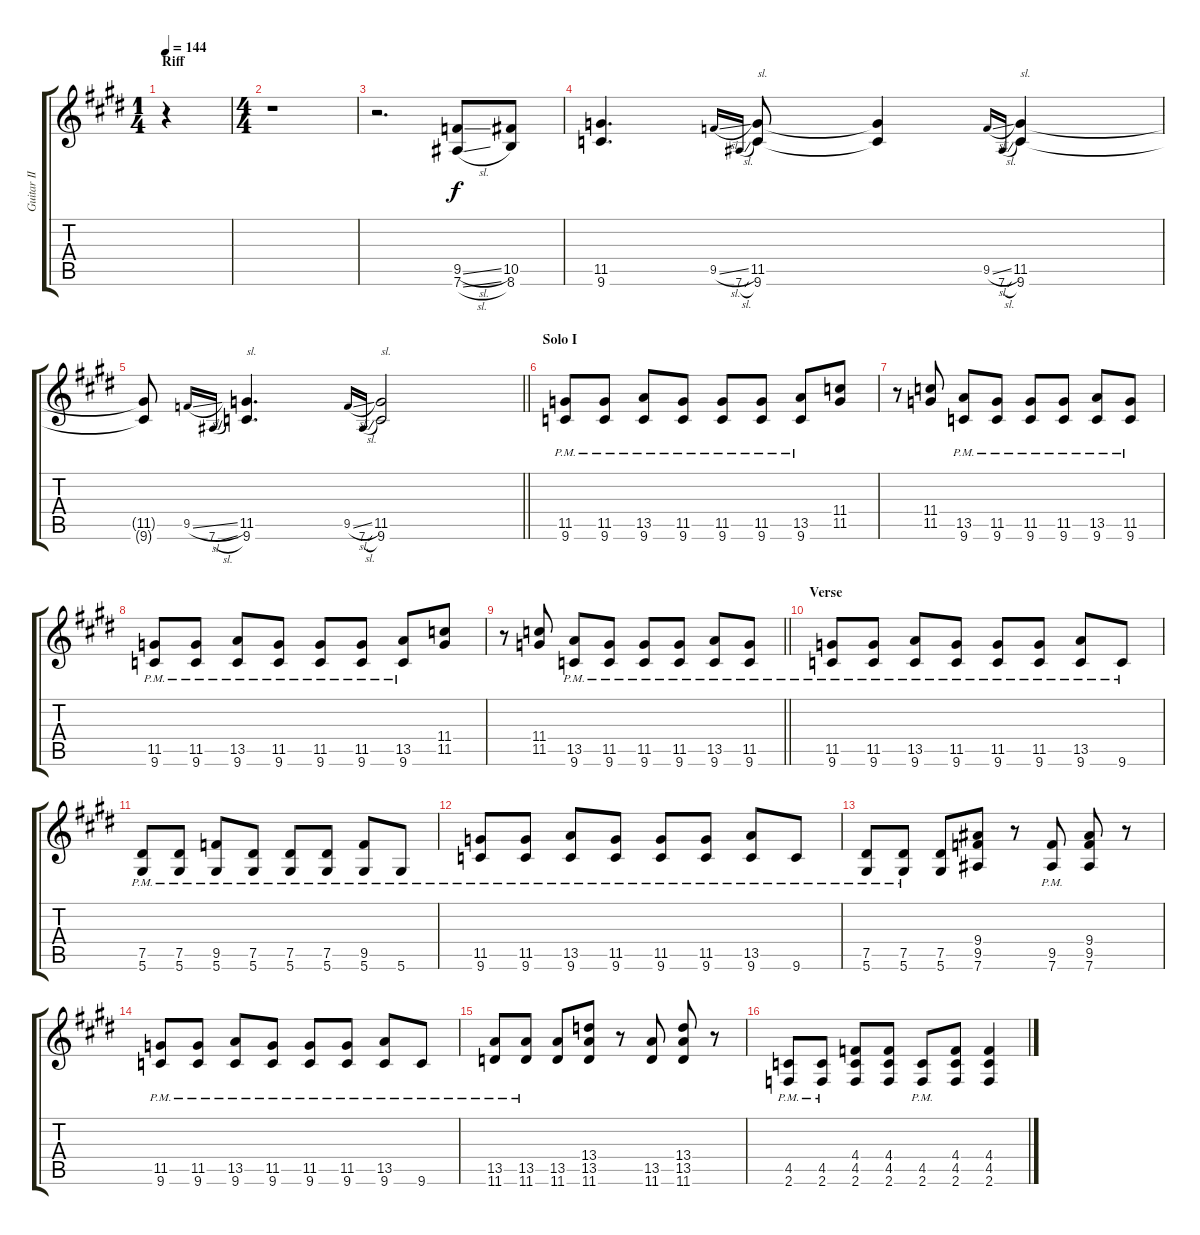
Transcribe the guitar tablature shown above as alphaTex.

\track ("Guitar II" "Guitar II") {instrument distortionguitar}
\staff {score tabs}
\tuning (Eb4 Bb3 Gb3 Db3 Ab2 Eb2) {hide}
\ts (1 4)
\section ("" "Riff")
\tempo 144
\clef g2
\ks c#minor
r.4{dy f instrument distortionguitar} |
\ts (4 4)
r.1 |
r.2{d} (9.5{sl} 7.6{sl}).8 (10.5 8.6).8 |
(11.5 9.6).4{d} 9.5{sl}.16{gr onbeat} 7.6{sl}.16{gr onbeat} (11.5 9.6).8{txt "sl."} (11.5{t} 9.6{t}).4 9.5{sl}.16{gr onbeat} 7.6{sl}.16{gr onbeat} (11.5 9.6).4{txt "sl."} |
\barLineRight lightlight
(11.5{t} 9.6{t}).8 9.5{sl}.16{gr onbeat} 7.6{sl}.16{gr onbeat} (11.5 9.6).4{d txt "sl."} 9.5{sl}.16{gr onbeat} 7.6{sl}.16{gr onbeat} (11.5 9.6).2{txt "sl."} |
\section ("" "Solo I")
(11.5{pm} 9.6{pm}).8 (11.5{pm} 9.6{pm}).8 (13.5{pm} 9.6{pm}).8 (11.5{pm} 9.6{pm}).8 (11.5{pm} 9.6{pm}).8 (11.5{pm} 9.6{pm}).8 (13.5{pm} 9.6{pm}).8 (11.4 11.5).8 |
r.8 (11.4 11.5).8 (13.5{pm} 9.6{pm}).8 (11.5{pm} 9.6{pm}).8 (11.5{pm} 9.6{pm}).8 (11.5{pm} 9.6{pm}).8 (13.5{pm} 9.6{pm}).8 (11.5{pm} 9.6{pm}).8 |
(11.5{pm} 9.6{pm}).8 (11.5{pm} 9.6{pm}).8 (13.5{pm} 9.6{pm}).8 (11.5{pm} 9.6{pm}).8 (11.5{pm} 9.6{pm}).8 (11.5{pm} 9.6{pm}).8 (13.5{pm} 9.6{pm}).8 (11.4 11.5).8 |
\barLineRight lightlight
r.8 (11.4 11.5).8 (13.5{pm} 9.6{pm}).8 (11.5{pm} 9.6{pm}).8 (11.5{pm} 9.6{pm}).8 (11.5{pm} 9.6{pm}).8 (13.5{pm} 9.6{pm}).8 (11.5{pm} 9.6{pm}).8 |
\section ("" "Verse")
(11.5{pm} 9.6{pm}).8 (11.5{pm} 9.6{pm}).8 (13.5{pm} 9.6{pm}).8 (11.5{pm} 9.6{pm}).8 (11.5{pm} 9.6{pm}).8 (11.5{pm} 9.6{pm}).8 (13.5{pm} 9.6{pm}).8 9.6{pm}.8 |
(7.5{pm} 5.6{pm}).8 (7.5{pm} 5.6{pm}).8 (9.5{pm} 5.6{pm}).8 (7.5{pm} 5.6{pm}).8 (7.5{pm} 5.6{pm}).8 (7.5{pm} 5.6{pm}).8 (9.5{pm} 5.6{pm}).8 5.6{pm}.8 |
(11.5{pm} 9.6{pm}).8 (11.5{pm} 9.6{pm}).8 (13.5{pm} 9.6{pm}).8 (11.5{pm} 9.6{pm}).8 (11.5{pm} 9.6{pm}).8 (11.5{pm} 9.6{pm}).8 (13.5{pm} 9.6{pm}).8 9.6{pm}.8 |
(7.5{pm} 5.6{pm}).8 (7.5{pm} 5.6{pm}).8 (7.5 5.6).8 (9.4 9.5 7.6).8 r.8 (9.5{pm} 7.6{pm}).8 (9.4 9.5 7.6).8 r.8 |
(11.5{pm} 9.6{pm}).8 (11.5{pm} 9.6{pm}).8 (13.5{pm} 9.6{pm}).8 (11.5{pm} 9.6{pm}).8 (11.5{pm} 9.6{pm}).8 (11.5{pm} 9.6{pm}).8 (13.5{pm} 9.6{pm}).8 9.6{pm}.8 |
(13.5{pm} 11.6{pm}).8 (13.5{pm} 11.6{pm}).8 (13.5 11.6).8 (13.4 13.5 11.6).8 r.8 (13.5 11.6).8 (13.4 13.5 11.6).8 r.8 |
(4.5{pm} 2.6{pm}).8 (4.5{pm} 2.6{pm}).8 (4.4 4.5 2.6).8 (4.4 4.5 2.6).8 (4.5{pm} 2.6{pm}).8 (4.4 4.5 2.6).8 (4.4 4.5 2.6).4
